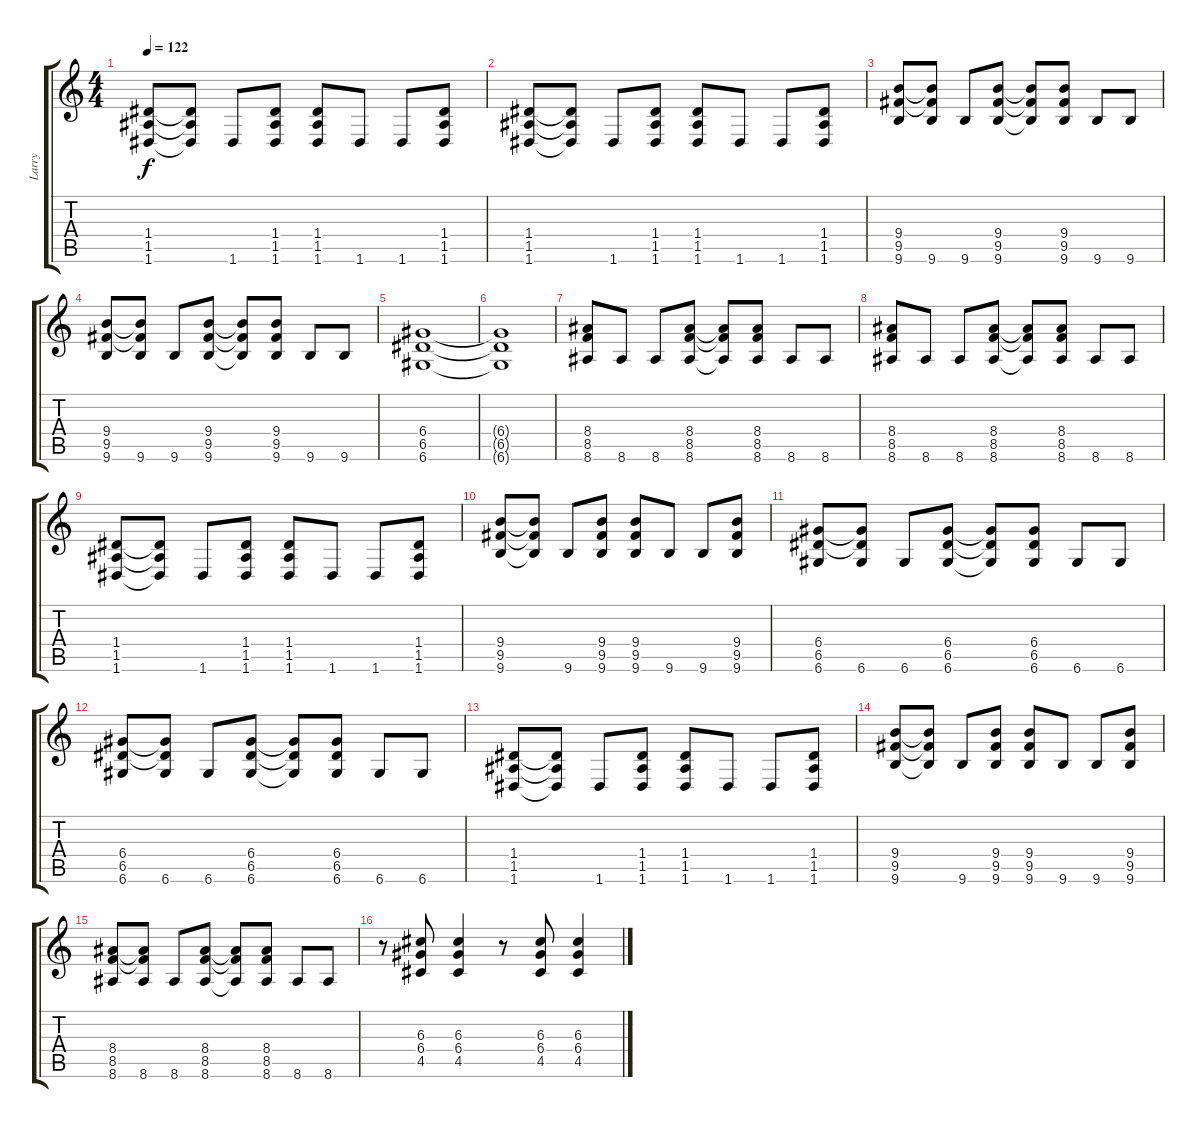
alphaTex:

\track ("Larry " "Larry ") {instrument distortionguitar}
\staff {score tabs}
\tuning (E4 B3 G3 D3 A2 D2) {hide}
\ts (4 4)
\tempo 122
\clef g2
\ks c
(1.4 1.5 1.6).8{dy f} (1.4{t} 1.5{t} 1.6{t}).8 1.6.8 (1.4 1.5 1.6).8 (1.4 1.5 1.6).8 1.6.8 1.6.8 (1.4 1.5 1.6).8 |
(1.4 1.5 1.6).8 (1.4{t} 1.5{t} 1.6{t}).8 1.6.8 (1.4 1.5 1.6).8 (1.4 1.5 1.6).8 1.6.8 1.6.8 (1.4 1.5 1.6).8 |
(9.4 9.5 9.6).8 (9.4{t} 9.5{t} 9.6).8 9.6.8 (9.4 9.5 9.6).8 (9.4{t} 9.5{t} 9.6{t}).8 (9.4 9.5 9.6).8 9.6.8 9.6.8 |
(9.4 9.5 9.6).8 (9.4{t} 9.5{t} 9.6).8 9.6.8 (9.4 9.5 9.6).8 (9.4{t} 9.5{t} 9.6{t}).8 (9.4 9.5 9.6).8 9.6.8 9.6.8 |
(6.4 6.5 6.6).1 |
(6.4{t} 6.5{t} 6.6{t}).1 |
(8.4 8.5 8.6).8 8.6.8 8.6.8 (8.4 8.5 8.6).8 (8.4{t} 8.5{t} 8.6{t}).8 (8.4 8.5 8.6).8 8.6.8 8.6.8 |
(8.4 8.5 8.6).8 8.6.8 8.6.8 (8.4 8.5 8.6).8 (8.4{t} 8.5{t} 8.6{t}).8 (8.4 8.5 8.6).8 8.6.8 8.6.8 |
(1.4 1.5 1.6).8 (1.4{t} 1.5{t} 1.6{t}).8 1.6.8 (1.4 1.5 1.6).8 (1.4 1.5 1.6).8 1.6.8 1.6.8 (1.4 1.5 1.6).8 |
(9.4 9.5 9.6).8 (9.4{t} 9.5{t} 9.6{t}).8 9.6.8 (9.4 9.5 9.6).8 (9.4 9.5 9.6).8 9.6.8 9.6.8 (9.4 9.5 9.6).8 |
(6.4 6.5 6.6).8 (6.4{t} 6.5{t} 6.6).8 6.6.8 (6.4 6.5 6.6).8 (6.4{t} 6.5{t} 6.6{t}).8 (6.4 6.5 6.6).8 6.6.8 6.6.8 |
(6.4 6.5 6.6).8 (6.4{t} 6.5{t} 6.6).8 6.6.8 (6.4 6.5 6.6).8 (6.4{t} 6.5{t} 6.6{t}).8 (6.4 6.5 6.6).8 6.6.8 6.6.8 |
(1.4 1.5 1.6).8 (1.4{t} 1.5{t} 1.6{t}).8 1.6.8 (1.4 1.5 1.6).8 (1.4 1.5 1.6).8 1.6.8 1.6.8 (1.4 1.5 1.6).8 |
(9.4 9.5 9.6).8 (9.4{t} 9.5{t} 9.6{t}).8 9.6.8 (9.4 9.5 9.6).8 (9.4 9.5 9.6).8 9.6.8 9.6.8 (9.4 9.5 9.6).8 |
(8.4 8.5 8.6).8 (8.4{t} 8.5{t} 8.6).8 8.6.8 (8.4 8.5 8.6).8 (8.4{t} 8.5{t} 8.6{t}).8 (8.4 8.5 8.6).8 8.6.8 8.6.8 |
r.8 (6.3 6.4 4.5).8 (6.3 6.4 4.5).4 r.8 (6.3 6.4 4.5).8 (6.3 6.4 4.5).4
